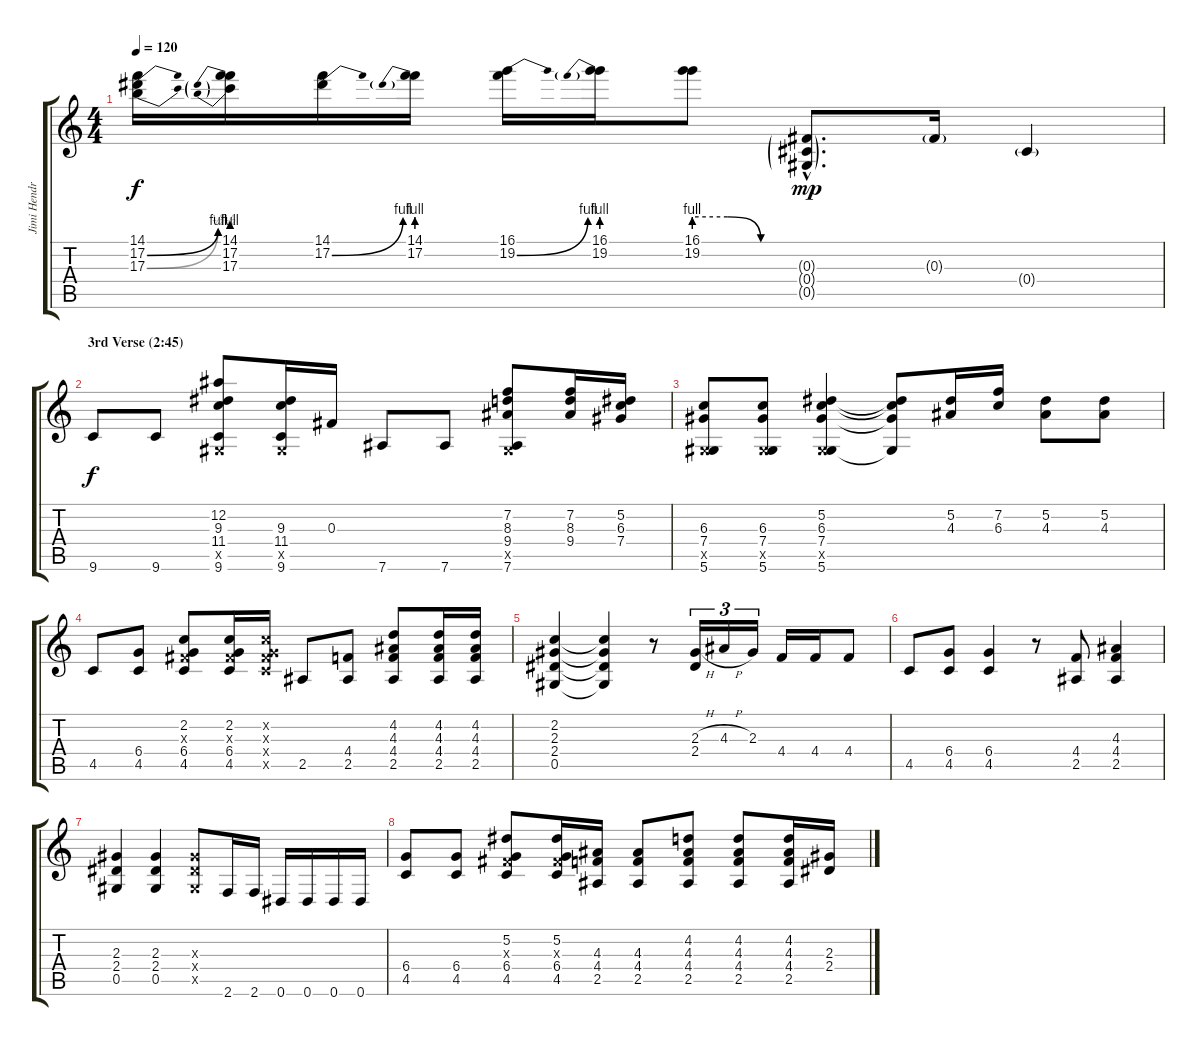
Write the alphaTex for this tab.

\track ("Jimi Hendrix" "Jimi Hendr") {instrument overdrivenguitar}
\staff {score tabs}
\tuning (Eb4 Bb3 Gb3 Db3 Ab2 Eb2) {hide}
\ts (4 4)
\tempo 120
\clef g2
\ks c
(14.1 17.2{be (bend 0 0 60 4)} 17.3{be (bend 0 0 60 2)}).16{dy f} (14.1 17.2{be (prebend 0 4 60 4)} 17.3{be (prebend 0 2 60 2)}).16 (14.1 17.2{be (bend 0 0 60 4)}).16 (14.1 17.2{be (prebend 0 4 60 4)}).16 (16.1 19.2{be (bend 0 0 60 4)}).16 (16.1 19.2{be (prebend 0 4 60 4)}).16 (16.1 19.2{be (custom 0 4 20 4 40 0 60 0)}).8 (0.3{g hac} 0.4{g hac} 0.5{g hac}).8{d dy mp} 0.3{g}.16 0.4{g}.4 |
\section ("" "3rd Verse (2:45)")
9.6.8{dy f} 9.6.8 (12.2 9.3 11.4 0.5{x} 9.6).8 (9.3 11.4 0.5{x} 9.6).16 0.3.16 7.6.8 7.6.8 (7.2 8.3 9.4 0.5{x} 7.6).8 (7.2 8.3 9.4).16 (5.2 6.3 7.4).16 |
(6.3 7.4 0.5{x} 5.6).8 (6.3 7.4 0.5{x} 5.6).8 (5.2 6.3 7.4 0.5{x} 5.6).4 (5.2{t} 6.3{t} 7.4{t} 5.6{t}).8 (5.2 4.3).16 (7.2 6.3).16 (5.2 4.3).8 (5.2 4.3).8 |
4.5.8 (6.4 4.5).8 (2.2 0.3{x} 6.4 4.5).8 (2.2 0.3{x} 6.4 4.5).16 (2.2{x} 0.3{x} 6.4{x} 4.5{x}).16 2.5.8 (4.4 2.5).8 (4.2 4.3 4.4 2.5).8 (4.2 4.3 4.4 2.5).16 (4.2 4.3 4.4 2.5).16 |
(2.2 2.3 2.4 0.5).4 (2.2{t} 2.3{t} 2.4{t} 0.5{t}).4 r.8 (2.3{h} 2.4).16{tu (3 2)} 4.3{h}.16{tu (3 2)} 2.3.16{tu (3 2)} 4.4.16 4.4.16 4.4.8 |
4.5.8 (6.4 4.5).8 (6.4 4.5).4 r.8 (4.4 2.5).8 (4.3 4.4 2.5).4 |
(2.3 2.4 0.5).4 (2.3 2.4 0.5).4 (2.3{x} 2.4{x} 0.5{x}).8 2.6.16 2.6.16 0.6.16 0.6.16 0.6.16 0.6.16 |
(6.4 4.5).8 (6.4 4.5).8 (5.2 0.3{x} 6.4 4.5).8 (5.2 0.3{x} 6.4 4.5).16 (4.3 4.4 2.5).16 (4.3 4.4 2.5).8 (4.2 4.3 4.4 2.5).8 (4.2 4.3 4.4 2.5).8 (4.2 4.3 4.4 2.5).16 (2.3 2.4).16
